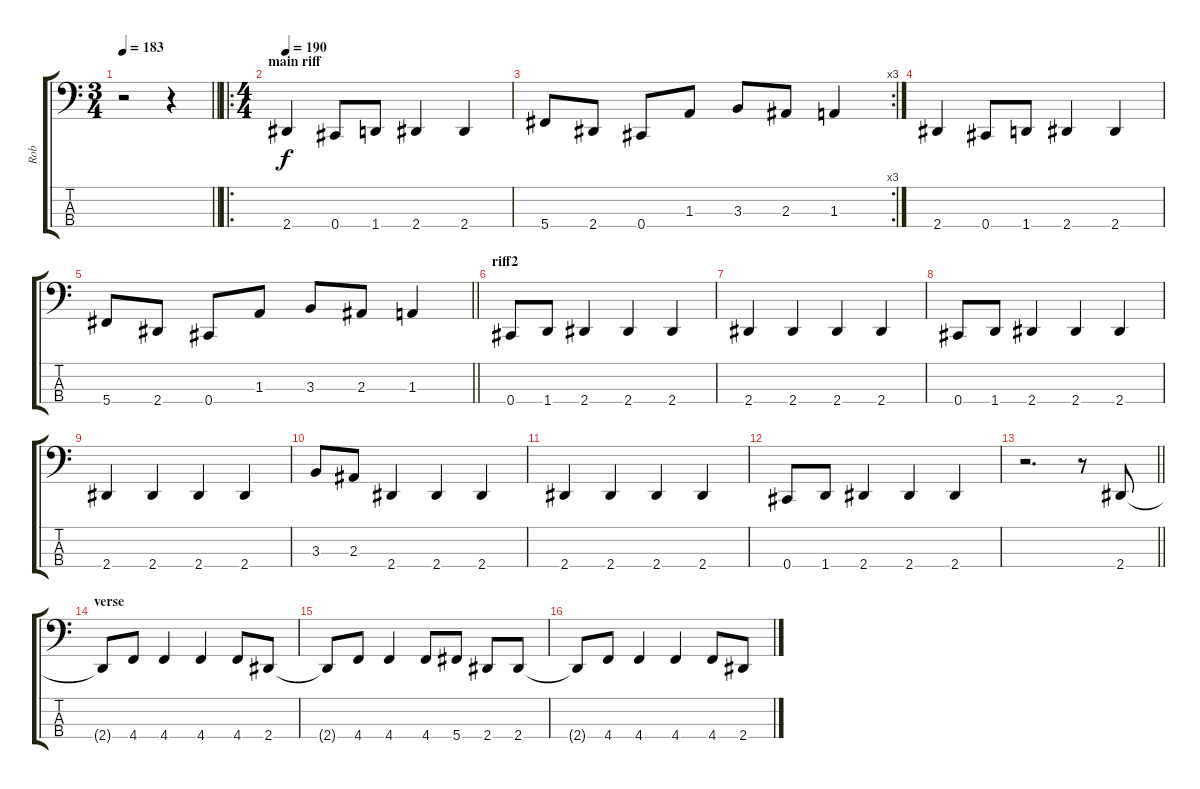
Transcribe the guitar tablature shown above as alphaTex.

\track ("Rob" "Rob") {instrument electricbassfinger}
\staff {score tabs}
\tuning (Gb2 Db2 Ab1 Db1) {hide}
\ts (3 4)
\tempo 183
\clef f4
\barLineRight lightlight
\ks c
r.2{dy f} r.4 |
\ro
\ts (4 4)
\section ("" "main riff")
\tempo 190
2.4.4 0.4.8 1.4.8 2.4.4 2.4.4 |
\rc 3
5.4.8 2.4.8 0.4.8 1.3.8 3.3.8 2.3.8 1.3.4 |
2.4.4 0.4.8 1.4.8 2.4.4 2.4.4 |
\barLineRight lightlight
5.4.8 2.4.8 0.4.8 1.3.8 3.3.8 2.3.8 1.3.4 |
\section ("" "riff2")
0.4.8 1.4.8 2.4.4 2.4.4 2.4.4 |
2.4.4 2.4.4 2.4.4 2.4.4 |
0.4.8 1.4.8 2.4.4 2.4.4 2.4.4 |
2.4.4 2.4.4 2.4.4 2.4.4 |
3.3.8 2.3.8 2.4.4 2.4.4 2.4.4 |
2.4.4 2.4.4 2.4.4 2.4.4 |
0.4.8 1.4.8 2.4.4 2.4.4 2.4.4 |
\barLineRight lightlight
r.2{d} r.8 2.4.8 |
\section ("" "verse")
2.4{t}.8 4.4.8 4.4.4 4.4.4 4.4.8 2.4.8 |
2.4{t}.8 4.4.8 4.4.4 4.4.8 5.4.8 2.4.8 2.4.8 |
2.4{t}.8 4.4.8 4.4.4 4.4.4 4.4.8 2.4.8
